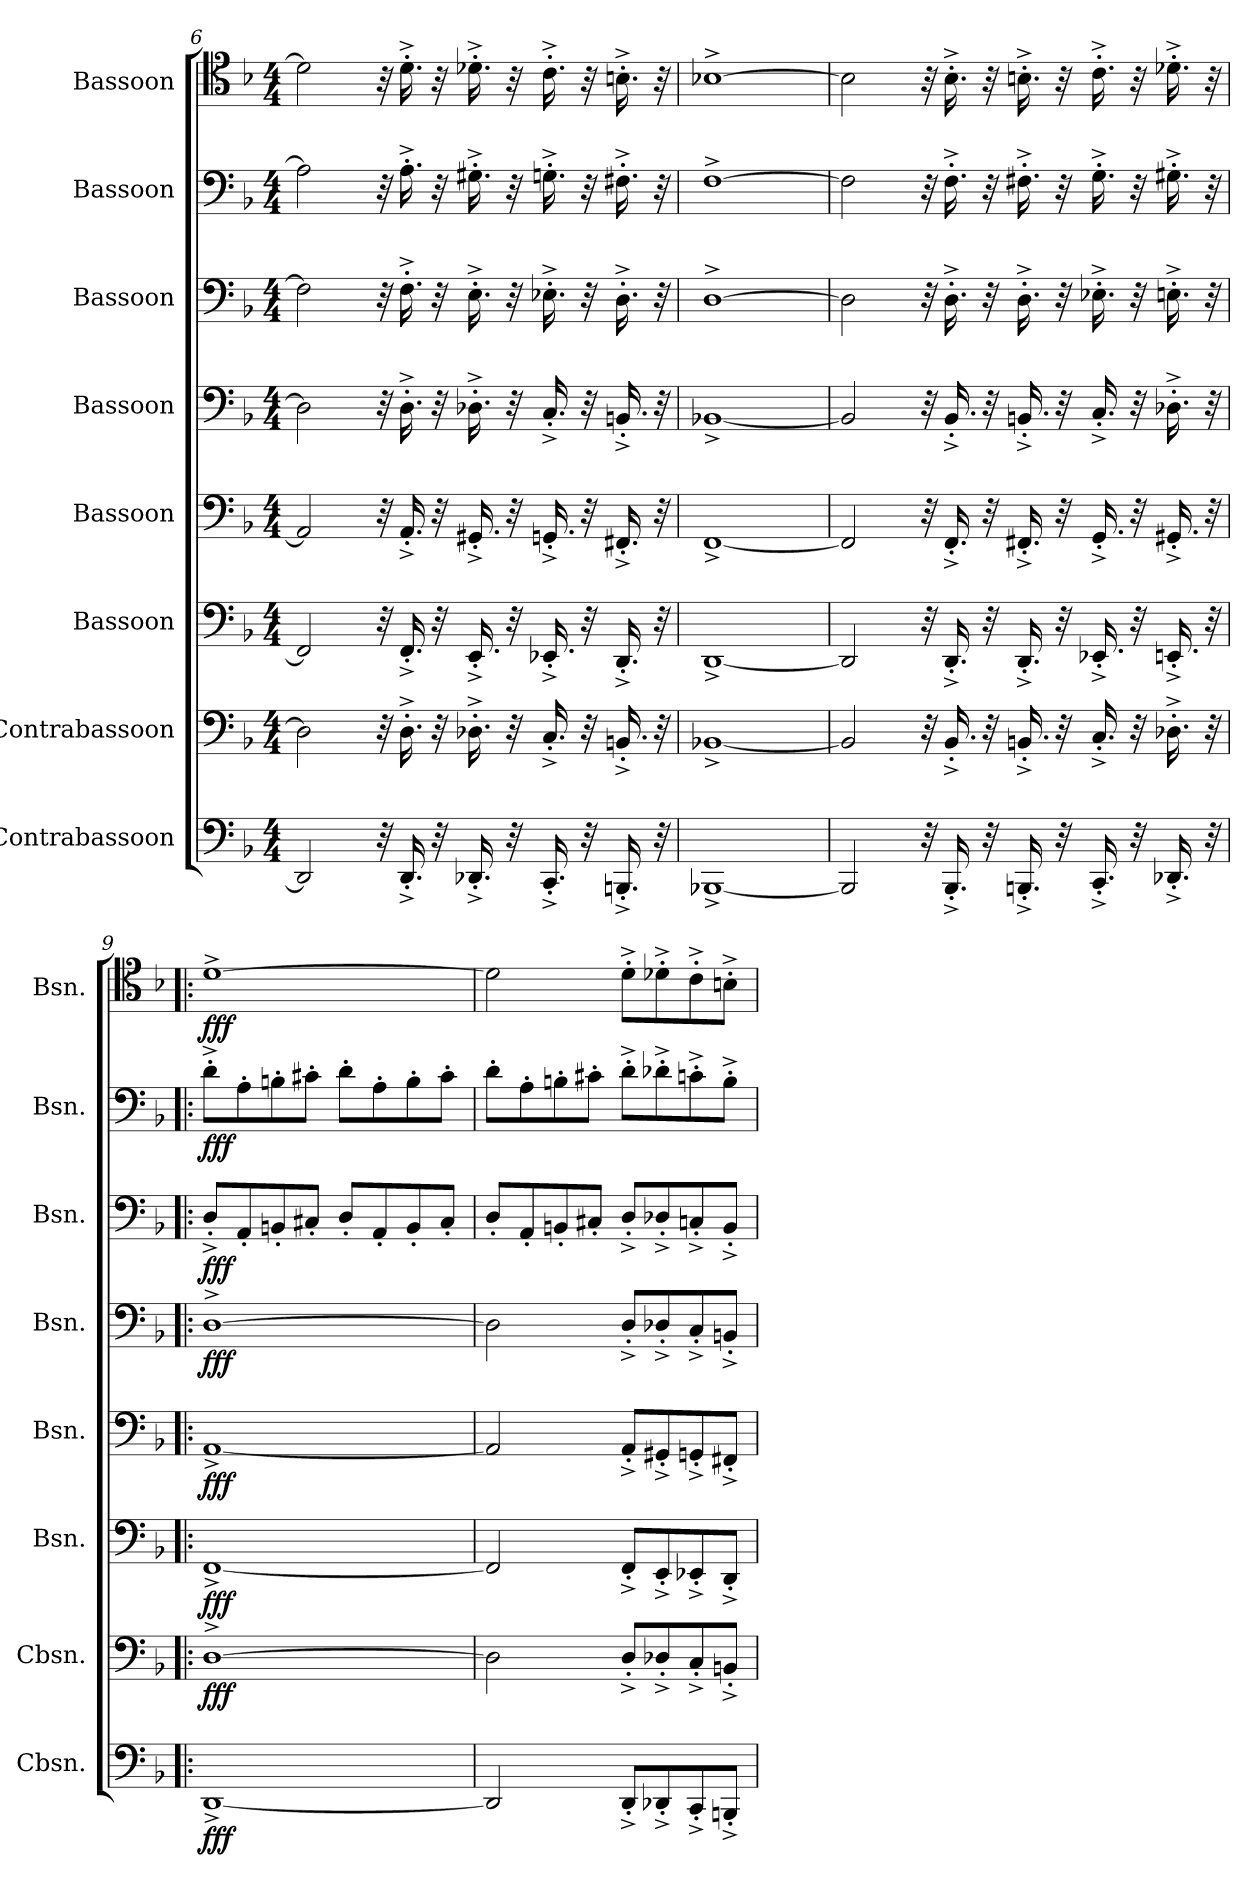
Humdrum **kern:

**kern	**dynam	**kern	**dynam	**kern	**dynam	**kern	**dynam	**kern	**dynam	**kern	**dynam	**kern	**dynam	**kern	**dynam
*part8	*part8	*part7	*part7	*part6	*part6	*part5	*part5	*part4	*part4	*part3	*part3	*part2	*part2	*part1	*part1
*staff8	*staff8	*staff7	*staff7	*staff6	*staff6	*staff5	*staff5	*staff4	*staff4	*staff3	*staff3	*staff2	*staff2	*staff1	*staff1
*I"Contrabassoon	*	*I"Contrabassoon	*	*I"Bassoon	*	*I"Bassoon	*	*I"Bassoon	*	*I"Bassoon	*	*I"Bassoon	*	*I"Bassoon	*
*I'Cbsn.	*	*I'Cbsn.	*	*I'Bsn.	*	*I'Bsn.	*	*I'Bsn.	*	*I'Bsn.	*	*I'Bsn.	*	*I'Bsn.	*
!!LO:PB:g=z
*clefF4	*	*clefF4	*	*clefF4	*	*clefF4	*	*clefF4	*	*clefF4	*	*clefF4	*	*clefC4	*
*ITrd7c12	*	*ITrd7c12	*	*	*	*	*	*	*	*	*	*	*	*	*
*k[b-]	*	*k[b-]	*	*k[b-]	*	*k[b-]	*	*k[b-]	*	*k[b-]	*	*k[b-]	*	*k[b-]	*
*M4/4	*	*M4/4	*	*M4/4	*	*M4/4	*	*M4/4	*	*M4/4	*	*M4/4	*	*M4/4	*
=6	=6	=6	=6	=6	=6	=6	=6	=6	=6	=6	=6	=6	=6	=6	=6
!LO:N:vis=2	!	!LO:N:vis=2	!	!LO:N:vis=2	!	!LO:N:vis=2	!	!LO:N:vis=2	!	!LO:N:vis=2	!	!LO:N:vis=2	!	!LO:N:vis=2	!
4...DDD/]	.	4...DD\]	.	4...FF/]	.	4...AA/]	.	4...D\]	.	4...F\]	.	4...A\]	.	4...d\]	.
32r	.	32r	.	32r	.	32r	.	32r	.	32r	.	32r	.	32r	.
16.DDD'^/	.	16.DD'^\	.	16.FF'^/	.	16.AA'^/	.	16.D'^\	.	16.F'^\	.	16.A'^\	.	16.d'^\	.
32r	.	32r	.	32r	.	32r	.	32r	.	32r	.	32r	.	32r	.
16.DDD-X'^/	.	16.DD-X'^\	.	16.EE'^/	.	16.GG#X'^/	.	16.D-X'^\	.	16.E'^\	.	16.G#X'^\	.	16.d-X'^\	.
32r	.	32r	.	32r	.	32r	.	32r	.	32r	.	32r	.	32r	.
16.CCC'^/	.	16.CC'^/	.	16.EE-X'^/	.	16.GGn'^/	.	16.C'^/	.	16.E-X'^\	.	16.Gn'^\	.	16.c'^\	.
32r	.	32r	.	32r	.	32r	.	32r	.	32r	.	32r	.	32r	.
16.BBBBn'^/	.	16.BBBn'^/	.	16.DD'^/	.	16.FF#X'^/	.	16.BBn'^/	.	16.D'^\	.	16.F#X'^\	.	16.Bn'^\	.
32r	.	32r	.	32r	.	32r	.	32r	.	32r	.	32r	.	32r	.
=7	=7	=7	=7	=7	=7	=7	=7	=7	=7	=7	=7	=7	=7	=7	=7
[1BBBB-X^	.	[1BBB-X^	.	[1DD^	.	[1FF^	.	[1BB-X^	.	[1D^	.	[1F^	.	[1B-X^	.
=8	=8	=8	=8	=8	=8	=8	=8	=8	=8	=8	=8	=8	=8	=8	=8
!LO:N:vis=2	!	!LO:N:vis=2	!	!LO:N:vis=2	!	!LO:N:vis=2	!	!LO:N:vis=2	!	!LO:N:vis=2	!	!LO:N:vis=2	!	!LO:N:vis=2	!
4...BBBB-/]	.	4...BBB-/]	.	4...DD/]	.	4...FF/]	.	4...BB-/]	.	4...D\]	.	4...F\]	.	4...B-\]	.
32r	.	32r	.	32r	.	32r	.	32r	.	32r	.	32r	.	32r	.
*	*	*	*	*	*	*	*	*	*	*	*	*	*	*MM60	*
16.BBBB-'^/	.	16.BBB-'^/	.	16.DD'^/	.	16.FF'^/	.	16.BB-'^/	.	16.D'^\	.	16.F'^\	.	16.B-'^\	.
32r	.	32r	.	32r	.	32r	.	32r	.	32r	.	32r	.	32r	.
*	*	*	*	*	*	*	*	*	*	*	*	*	*	*MM50	*
16.BBBBn'^/	.	16.BBBn'^/	.	16.DD'^/	.	16.FF#X'^/	.	16.BBn'^/	.	16.D'^\	.	16.F#X'^\	.	16.Bn'^\	.
32r	.	32r	.	32r	.	32r	.	32r	.	32r	.	32r	.	32r	.
*	*	*	*	*	*	*	*	*	*	*	*	*	*	*MM40	*
16.CCC'^/	.	16.CC'^/	.	16.EE-X'^/	.	16.GG'^/	.	16.C'^/	.	16.E-X'^\	.	16.G'^\	.	16.c'^\	.
32r	.	32r	.	32r	.	32r	.	32r	.	32r	.	32r	.	32r	.
*	*	*	*	*	*	*	*	*	*	*	*	*	*	*MM30	*
16.DDD-X'^/	.	16.DD-X'^\	.	16.EEn'^/	.	16.GG#X'^/	.	16.D-X'^\	.	16.En'^\	.	16.G#X'^\	.	16.d-X'^\	.
32r	.	32r	.	32r	.	32r	.	32r	.	32r	.	32r	.	32r	.
=9!|:	=9!|:	=9!|:	=9!|:	=9!|:	=9!|:	=9!|:	=9!|:	=9!|:	=9!|:	=9!|:	=9!|:	=9!|:	=9!|:	=9!|:	=9!|:
*	*	*	*	*	*	*	*	*	*	*	*	*	*	*MM160	*
!	!LO:DY:b	!	!LO:DY:b	!	!LO:DY:b	!	!LO:DY:b	!	!LO:DY:b	!	!LO:DY:b	!	!LO:DY:b	!	!LO:DY:b
[1DDD^	fff	[1DD^	fff	[1FF^	fff	[1AA^	fff	[1D^	fff	8D'^/L	fff	8d'^\L	fff	[1d^	fff
.	.	.	.	.	.	.	.	.	.	8AA'/	.	8A'\	.	.	.
.	.	.	.	.	.	.	.	.	.	8BBn'/	.	8Bn'\	.	.	.
.	.	.	.	.	.	.	.	.	.	8C#X'/J	.	8c#X'\J	.	.	.
.	.	.	.	.	.	.	.	.	.	8D'/L	.	8d'\L	.	.	.
.	.	.	.	.	.	.	.	.	.	8AA'/	.	8A'\	.	.	.
.	.	.	.	.	.	.	.	.	.	8BB'/	.	8B'\	.	.	.
.	.	.	.	.	.	.	.	.	.	8C#'/J	.	8c#'\J	.	.	.
!!LO:PB:g=z
=10	=10	=10	=10	=10	=10	=10	=10	=10	=10	=10	=10	=10	=10	=10	=10
2DDD/]	.	2DD\]	.	2FF/]	.	2AA/]	.	2D\]	.	8D'/L	.	8d'\L	.	2d\]	.
.	.	.	.	.	.	.	.	.	.	8AA'/	.	8A'\	.	.	.
.	.	.	.	.	.	.	.	.	.	8BBn'/	.	8Bn'\	.	.	.
.	.	.	.	.	.	.	.	.	.	8C#X'/J	.	8c#X'\J	.	.	.
8DDD'^/L	.	8DD'^/L	.	8FF'^/L	.	8AA'^/L	.	8D'^/L	.	8D'^/L	.	8d'^\L	.	8d'^\L	.
8DDD-X'^/	.	8DD-X'^/	.	8EE'^/	.	8GG#X'^/	.	8D-X'^/	.	8D-X'^/	.	8d-X'^\	.	8d-X'^\	.
8CCC'^/	.	8CC'^/	.	8EE-X'^/	.	8GGn'^/	.	8C'^/	.	8Cn'^/	.	8cn'^\	.	8c'^\	.
8BBBBn'^/J	.	8BBBn'^/J	.	8DD'^/J	.	8FF#X'^/J	.	8BBn'^/J	.	8BB'^/J	.	8B'^\J	.	8Bn'^\J	.
=	=	=	=	=	=	=	=	=	=	=	=	=	=	=	=
*-	*-	*-	*-	*-	*-	*-	*-	*-	*-	*-	*-	*-	*-	*-	*-
